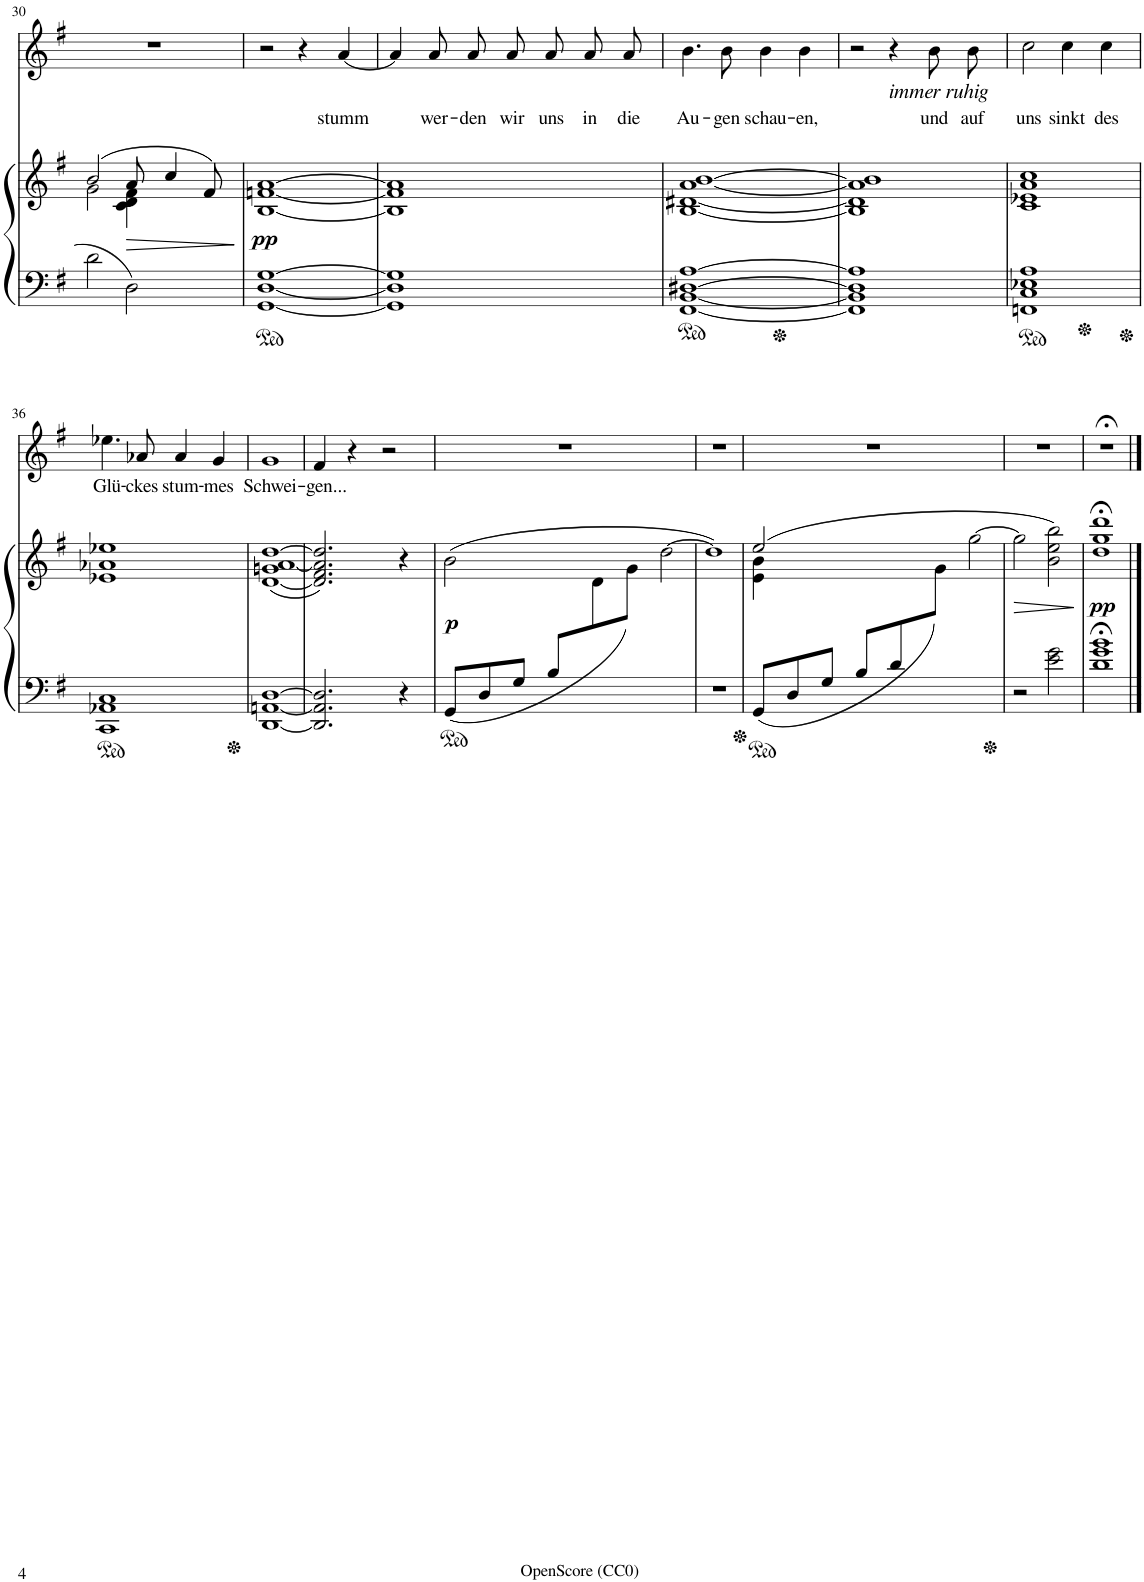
**kern	**kern	**dynam	**kern	**text
*part2	*part2	*part2	*part1	*part1
*staff3	*staff2	*staff2/3	*staff1	*staff1
*I"Piano	*	*	*I"Gesang Voice	*
*I'Pno	*	*	*	*
!!LO:PB:g=z
*clefF4	*clefG2	*	*clefG2	*
*k[f#]	*k[f#]	*	*k[f#]	*
*M4/4	*M4/4	*	*M4/4	*
=30	=30	=30	=30	=30
*	*^	*	*	*
2d\	(2b/	2g\	.	1r	.
!	!	!	!LO:HP:b	!	!
2D\	8a/	4c\ 4d\ 4f#\	>	.	.
.	4cc/	.	.	.	.
.	.	4ryy	.	.	.
.	8f#/)	.	.	.	.
*	*v	*v	*	*	*
.	.	]	.	.
=31	=31	=31	=31	=31
!	!	!LO:DY:a=2	!	!
[1GG [<1D [1G	[1B [1fn [1a	pp	2r	.
.	.	.	4r	.
!	!	!	!	!LO:LY:b
.	.	.	[4a/	stumm
=32	=32	=32	=32	=32
1GG] 1D] 1G]	1B] 1f] 1a]	.	4a/]	.
!	!	!	!	!LO:LY:b
.	.	.	8a/L	wer-
!	!	!	!	!LO:LY:b
.	.	.	8a/J	-den
!	!	!	!	!LO:LY:b
.	.	.	8a/L	wir
!	!	!	!	!LO:LY:b
.	.	.	8a/J	uns
!	!	!	!	!LO:LY:b
.	.	.	8a/L	in
!	!	!	!	!LO:LY:b
.	.	.	8a/J	die
=33	=33	=33	=33	=33
!	!	!	!	!LO:LY:b
[1FF# [1BB [1D#X [1A	[1B [1d#X [1a [1b	.	4.b\	Au-
!	!	!	!	!LO:LY:b
.	.	.	8b\	-gen
!	!	!	!	!LO:LY:b
.	.	.	4b\	schau-
!	!	!	!	!LO:LY:b
.	.	.	4b\	-en,
=34	=34	=34	=34	=34
1FF#] 1BB] 1D#] 1A]	1B] 1d#] 1a] 1b]	.	2r	.
!	!	!	!LO:TX:b:i:t=immer ruhig	!
.	.	.	4r	.
!	!	!	!	!LO:LY:b
.	.	.	8b\L	und
!	!	!	!	!LO:LY:b
.	.	.	8b\J	auf
=35	=35	=35	=35	=35
!	!	!	!	!LO:LY:b
1FFn 1C 1E-X 1A	1c 1e-X 1a 1cc	.	2cc\	uns
!	!	!	!	!LO:LY:b
.	.	.	4cc\	sinkt
!	!	!	!	!LO:LY:b
.	.	.	4cc\	des
!!LO:LB:g=z
=36	=36	=36	=36	=36
!	!	!	!	!LO:LY:b
1CC 1AA-X 1C	1e-X 1a-X 1ee-X	.	4.ee-X\	Glü-
!	!	!	!	!LO:LY:b
.	.	.	8a-X/	-ckes
!	!	!	!	!LO:LY:b
.	.	.	4a-/	stum-
!	!	!	!	!LO:LY:b
.	.	.	4g/	-mes
=37	=37	=37	=37	=37
!	!	!	!	!LO:LY:b
[1DD [1AAn [1D	(<[1d 1gn [1a [1dd	.	1g	Schwei-
=38	=38	=38	=38	=38
!	!	!	!	!LO:LY:b
2.DD/] 2.AA/] 2.D/]	2.d/] 2.f#/ 2.a/] 2.dd/])	.	4f#/	-gen...
.	.	.	4r	.
.	.	.	2r	.
4r	4r	.	.	.
=39	=39	=39	=39	=39
*Xtuplet	*	*	*	*
*	*^	*	*	*
!	!	!	!LO:DY:b	!	!
(<12GG/L	(2b\	3ryy	p	1r	.
12D/	.	.	.	.	.
12G/J	.	.	.	.	.
12B/L	.	.	.	.	.
6ryy	.	12d\	.	.	.
.	.	12g\J)	.	.	.
2ryy	[2dd\	2ryy	.	.	.
*	*v	*v	*	*	*
=40	=40	=40	=40	=40
1r	1dd])	.	1r	.
=41	=41	=41	=41	=41
*ped	*	*	*	*
*	*^	*	*	*
*	*	*^	*	*	*
(<12GG/L	(2ee/	4e\ 4b\	12%5ryy	.	1r	.
12D/	.	.	.	.	.	.
12G/J	.	.	.	.	.	.
12B/L	.	2.ryy	.	.	.	.
12d/	.	.	.	.	.	.
12%7ryy	.	.	12g\J)	.	.	.
.	2ryy	.	[2gg\	.	.	.
*	*v	*v	*v	*	*	*
=42	=42	=42	=42	=42
*	*Xped	*	*	*
*	*^	*	*	*
*	*	*^	*	*	*
!	!	!	!	!LO:HP:b	!	!
*	*v	*v	*v	*	*	*
2r	2gg\]	>	1r	.
2e\ 2g\	2b\ 2ee\ 2bb\)	.	.	.
.	.	]	.	.
=43	=43	=43	=43	=43
!	!	!LO:DY:b	!	!
1d;< 1g;< 1b;<	1dd;< 1gg;< 1ddd;<	pp	1r;<	.
==	==	==	==	==
*-	*-	*-	*-	*-
